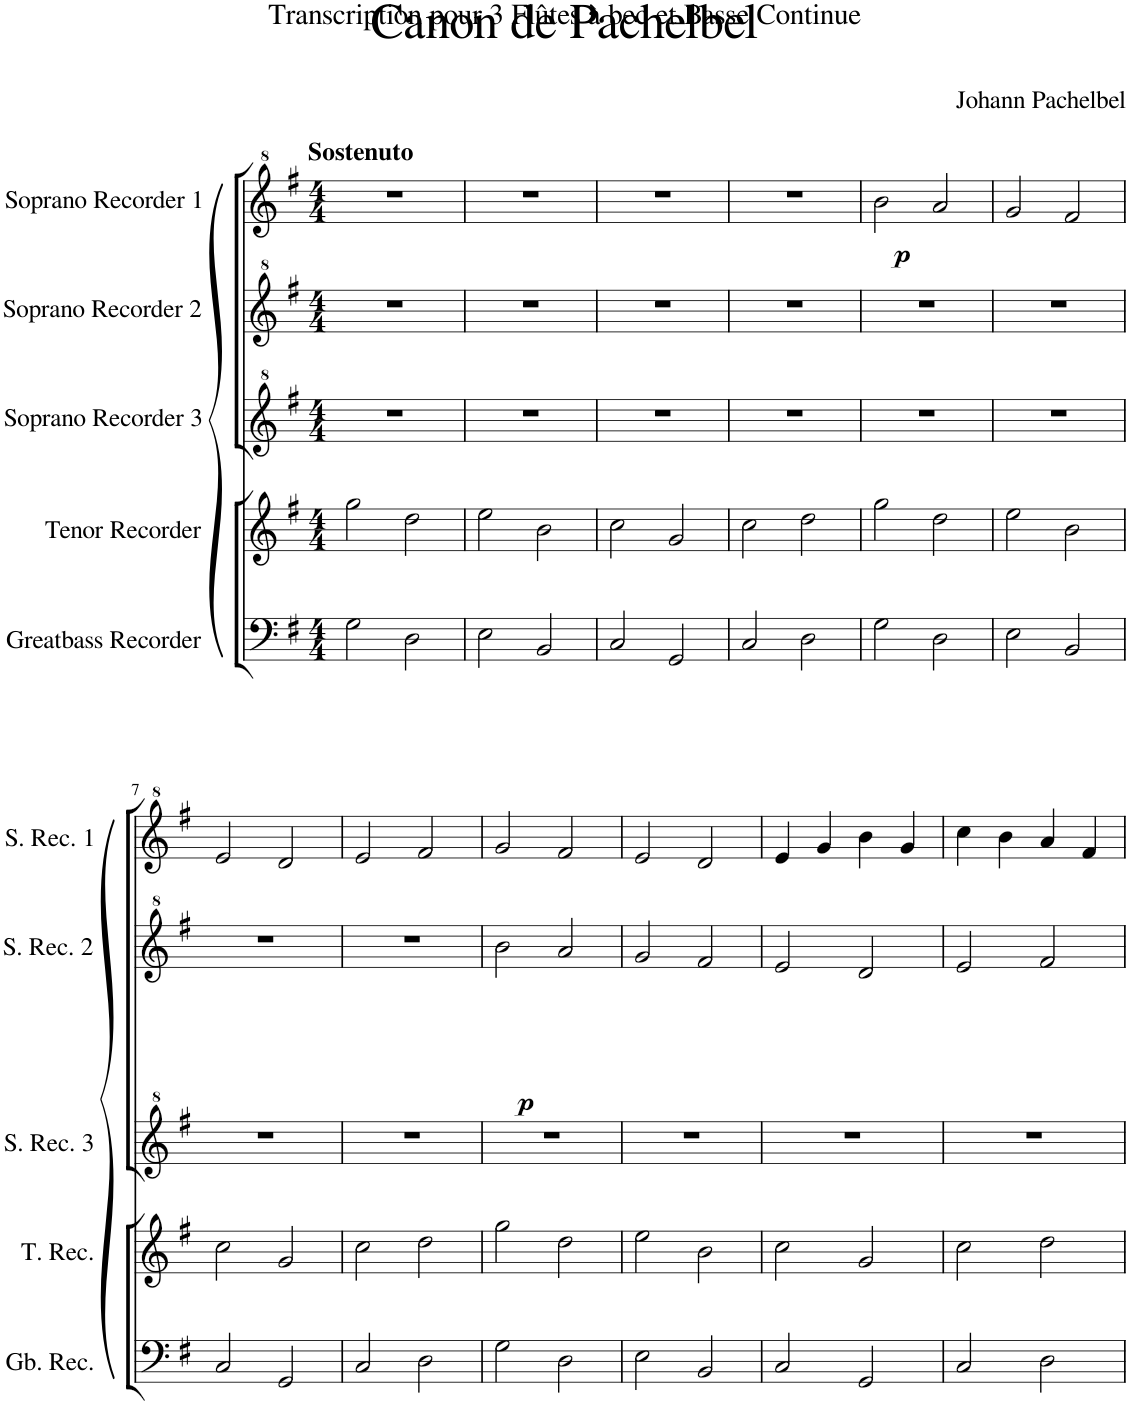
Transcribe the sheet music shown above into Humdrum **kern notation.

**kern	**kern	**kern	**kern	**dynam	**kern	**dynam
*part5	*part4	*part3	*part2	*part2	*part1	*part1
*staff5	*staff4	*staff3	*staff2	*staff2	*staff1	*staff1
*I"Greatbass Recorder	*I"Tenor Recorder	*I"Soprano Recorder 3	*I"Soprano Recorder 2	*	*I"Soprano Recorder 1	*
*I'Gb. Rec.	*I'T. Rec.	*I'S. Rec. 3	*I'S. Rec. 2	*	*I'S. Rec. 1	*
*clefF4	*clefG2	*clefG^2	*clefG^2	*	*clefG^2	*
*Trd-7c-12	*	*	*	*	*	*
*k[f#]	*k[f#]	*k[f#]	*k[f#]	*	*k[f#]	*
*M4/4	*M4/4	*M4/4	*M4/4	*	*M4/4	*
=1	=1	=1	=1	=1	=1	=1
!	!	!	!	!	!LO:TX:a:B:t=Sostenuto	!
2G\	2gg\	1r	1r	.	1r	.
2D\	2dd\	.	.	.	.	.
=2	=2	=2	=2	=2	=2	=2
2E\	2ee\	1r	1r	.	1r	.
2BB/	2b\	.	.	.	.	.
=3	=3	=3	=3	=3	=3	=3
2C/	2cc\	1r	1r	.	1r	.
2GG/	2g/	.	.	.	.	.
=4	=4	=4	=4	=4	=4	=4
2C/	2cc\	1r	1r	.	1r	.
2D\	2dd\	.	.	.	.	.
=5	=5	=5	=5	=5	=5	=5
!	!	!	!	!	!	!LO:DY:b
2G\	2gg\	1r	1r	.	2bb\	p
2D\	2dd\	.	.	.	2aa/	.
=6	=6	=6	=6	=6	=6	=6
2E\	2ee\	1r	1r	.	2gg/	.
2BB/	2b\	.	.	.	2ff#/	.
!!LO:LB:g=z
=7	=7	=7	=7	=7	=7	=7
2C/	2cc\	1r	1r	.	2ee/	.
2GG/	2g/	.	.	.	2dd/	.
=8	=8	=8	=8	=8	=8	=8
2C/	2cc\	1r	1r	.	2ee/	.
2D\	2dd\	.	.	.	2ff#/	.
=9	=9	=9	=9	=9	=9	=9
!	!	!	!	!LO:DY:b	!	!
2G\	2gg\	1r	2bb\	p	2gg/	.
2D\	2dd\	.	2aa/	.	2ff#/	.
=10	=10	=10	=10	=10	=10	=10
2E\	2ee\	1r	2gg/	.	2ee/	.
2BB/	2b\	.	2ff#/	.	2dd/	.
=11	=11	=11	=11	=11	=11	=11
2C/	2cc\	1r	2ee/	.	4ee/	.
.	.	.	.	.	4gg/	.
2GG/	2g/	.	2dd/	.	4bb\	.
.	.	.	.	.	4gg/	.
=12	=12	=12	=12	=12	=12	=12
2C/	2cc\	1r	2ee/	.	4ccc\	.
.	.	.	.	.	4bb\	.
2D\	2dd\	.	2ff#/	.	4aa/	.
.	.	.	.	.	4ff#/	.
=	=	=	=	=	=	=
*-	*-	*-	*-	*-	*-	*-
